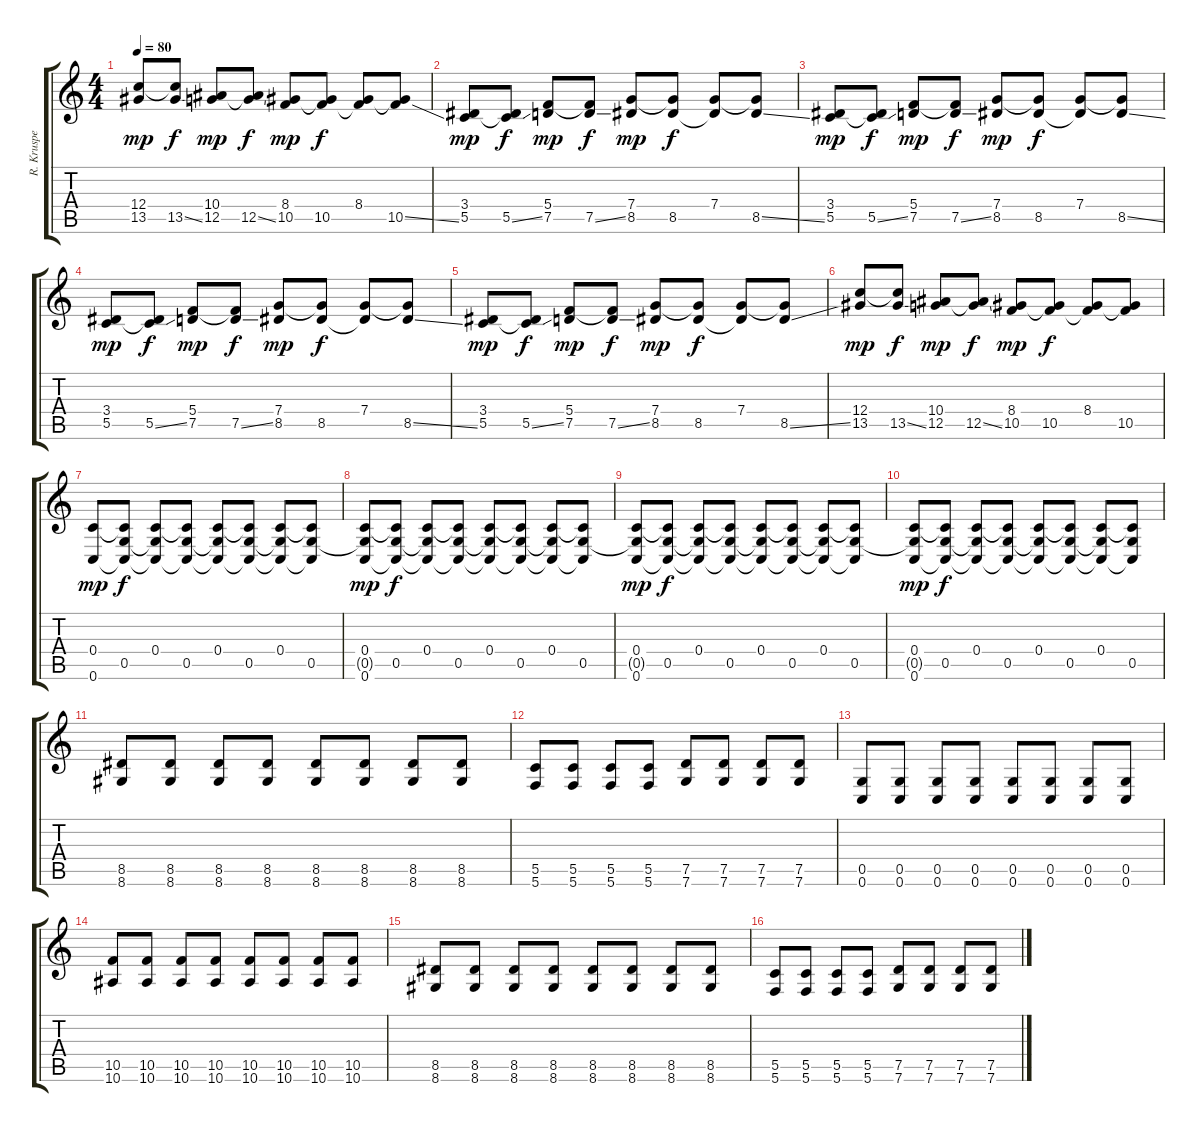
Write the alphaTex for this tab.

\track ("R. Kruspe" "R. Kruspe") {instrument electricguitarmuted}
\staff {score tabs}
\tuning (D4 A3 F3 C3 G2 C2) {hide}
\ts (4 4)
\tempo 80
\clef g2
\ks c
(12.4 13.5).8{dy mp} (12.4{t} 13.5{ss}).8{dy f} (10.4 12.5).8{dy mp} (10.4{t} 12.5{ss}).8{dy f} (8.4 10.5).8{dy mp} (8.4{t} 10.5).8{dy f} (8.4 10.5{t}).8 (8.4{t} 10.5{ss}).8 |
(3.4 5.5).8{dy mp} (3.4{t} 5.5{ss}).8{dy f} (5.4 7.5).8{dy mp} (5.4{t} 7.5{ss}).8{dy f} (7.4 8.5).8{dy mp} (7.4{t} 8.5).8{dy f} (7.4 8.5{t}).8 (7.4{t} 8.5{ss}).8 |
(3.4 5.5).8{dy mp} (3.4{t} 5.5{ss}).8{dy f} (5.4 7.5).8{dy mp} (5.4{t} 7.5{ss}).8{dy f} (7.4 8.5).8{dy mp} (7.4{t} 8.5).8{dy f} (7.4 8.5{t}).8 (7.4{t} 8.5{ss}).8 |
(3.4 5.5).8{dy mp} (3.4{t} 5.5{ss}).8{dy f} (5.4 7.5).8{dy mp} (5.4{t} 7.5{ss}).8{dy f} (7.4 8.5).8{dy mp} (7.4{t} 8.5).8{dy f} (7.4 8.5{t}).8 (7.4{t} 8.5{ss}).8 |
(3.4 5.5).8{dy mp} (3.4{t} 5.5{ss}).8{dy f} (5.4 7.5).8{dy mp} (5.4{t} 7.5{ss}).8{dy f} (7.4 8.5).8{dy mp} (7.4{t} 8.5).8{dy f} (7.4 8.5{t}).8 (7.4{t} 8.5{ss}).8 |
(12.4 13.5).8{dy mp} (12.4{t} 13.5{ss}).8{dy f} (10.4 12.5).8{dy mp} (10.4{t} 12.5{ss}).8{dy f} (8.4 10.5).8{dy mp} (8.4{t} 10.5).8{dy f} (8.4 10.5{t}).8 (8.4{t} 10.5).8 |
(0.4 0.6).8{dy mp} (0.4{t} 0.5 0.6{t}).8{dy f} (0.4 0.5{t} 0.6{t}).8 (0.4{t} 0.5 0.6{t}).8 (0.4 0.5{t} 0.6{t}).8 (0.4{t} 0.5 0.6{t}).8 (0.4 0.5{t} 0.6{t}).8 (0.4{t} 0.5 0.6{t}).8 |
(0.4 0.5{t} 0.6).8{dy mp} (0.4{t} 0.5 0.6{t}).8{dy f} (0.4 0.5{t} 0.6{t}).8 (0.4{t} 0.5 0.6{t}).8 (0.4 0.5{t} 0.6{t}).8 (0.4{t} 0.5 0.6{t}).8 (0.4 0.5{t} 0.6{t}).8 (0.4{t} 0.5 0.6{t}).8 |
(0.4 0.5{t} 0.6).8{dy mp} (0.4{t} 0.5 0.6{t}).8{dy f} (0.4 0.5{t} 0.6{t}).8 (0.4{t} 0.5 0.6{t}).8 (0.4 0.5{t} 0.6{t}).8 (0.4{t} 0.5 0.6{t}).8 (0.4 0.5{t} 0.6{t}).8 (0.4{t} 0.5 0.6{t}).8 |
(0.4 0.5{t} 0.6).8{dy mp} (0.4{t} 0.5 0.6{t}).8{dy f} (0.4 0.5{t} 0.6{t}).8 (0.4{t} 0.5 0.6{t}).8 (0.4 0.5{t} 0.6{t}).8 (0.4{t} 0.5 0.6{t}).8 (0.4 0.5{t} 0.6{t}).8 (0.4{t} 0.5 0.6{t}).8 |
(8.5 8.6).8{balance 16 instrument distortionguitar} (8.5 8.6).8 (8.5 8.6).8 (8.5 8.6).8 (8.5 8.6).8 (8.5 8.6).8 (8.5 8.6).8 (8.5 8.6).8 |
(5.5 5.6).8 (5.5 5.6).8 (5.5 5.6).8 (5.5 5.6).8 (7.5 7.6).8 (7.5 7.6).8 (7.5 7.6).8 (7.5 7.6).8 |
(0.5 0.6).8 (0.5 0.6).8 (0.5 0.6).8 (0.5 0.6).8 (0.5 0.6).8 (0.5 0.6).8 (0.5 0.6).8 (0.5 0.6).8 |
(10.5 10.6).8 (10.5 10.6).8 (10.5 10.6).8 (10.5 10.6).8 (10.5 10.6).8 (10.5 10.6).8 (10.5 10.6).8 (10.5 10.6).8 |
(8.5 8.6).8 (8.5 8.6).8 (8.5 8.6).8 (8.5 8.6).8 (8.5 8.6).8 (8.5 8.6).8 (8.5 8.6).8 (8.5 8.6).8 |
(5.5 5.6).8 (5.5 5.6).8 (5.5 5.6).8 (5.5 5.6).8 (7.5 7.6).8 (7.5 7.6).8 (7.5 7.6).8 (7.5 7.6).8
